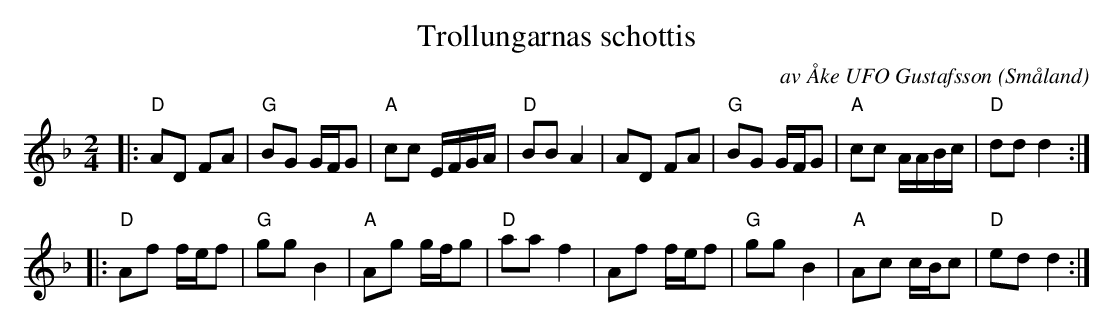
X:1
T:Trollungarnas schottis
C:av Åke UFO Gustafsson
O:Småland
M:2/4
L:1/8
K:F
|: "D" AD FA | "G" BG G1/2F1/2G | "A" cc E1/2F1/2G1/2A1/2 | "D" BB A2 | AD FA | "G" BG G1/2F1/2G | "A" cc A1/2A1/2B1/2c1/2 | "D" dd d2 :|
|: "D" Af f1/2e1/2f | "G" gg B2 | "A" Ag g1/2f1/2g | "D" aa f2 | Af f1/2e1/2f | "G" gg B2 | "A" Ac c1/2B1/2c | "D" ed d2 :|
